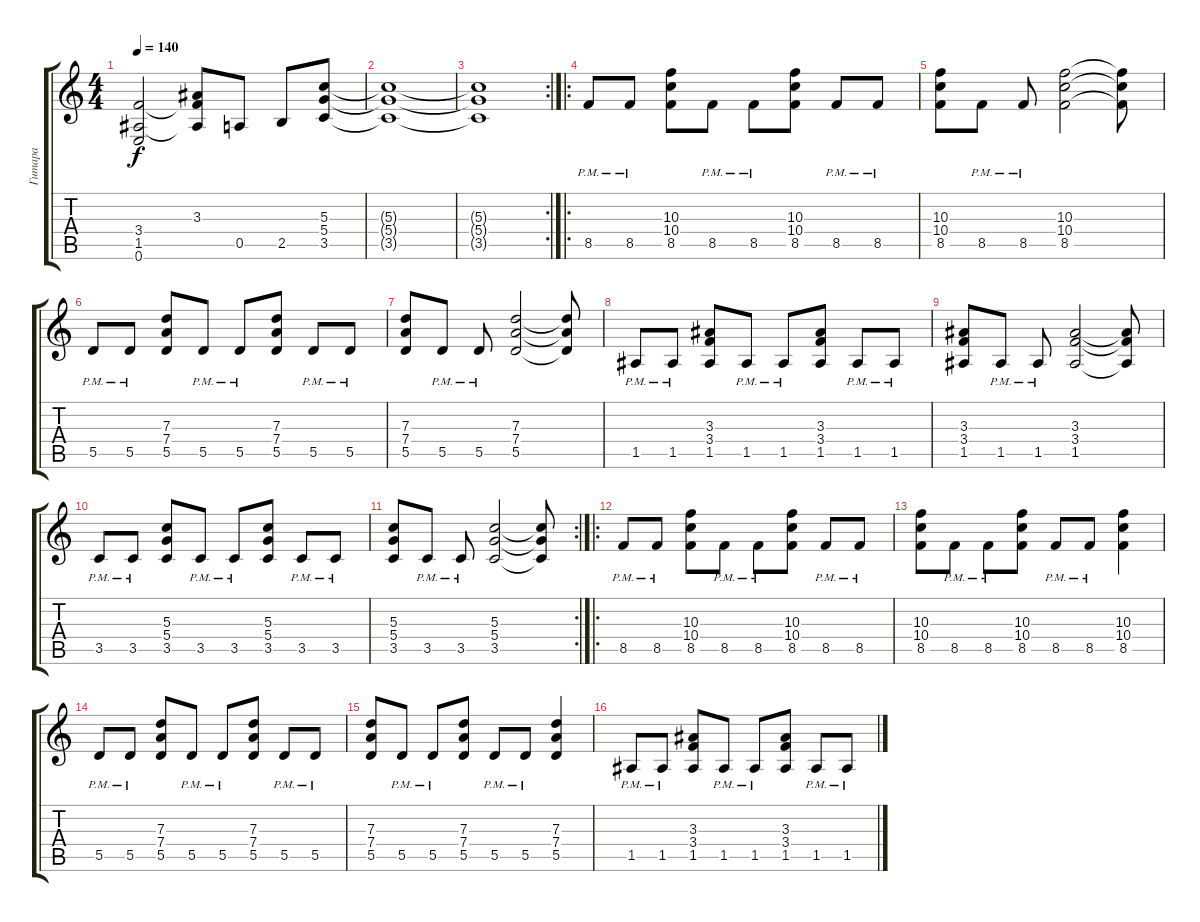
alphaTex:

\track ("Гитара" "Гитара") {instrument distortionguitar}
\staff {score tabs}
\tuning (E4 B3 G3 D3 A2 E2) {hide}
\ts (4 4)
\tempo 140
\clef g2
\ks c
(3.4{t} 1.5{t} 0.6).2{dy f} (3.3{t} 3.4{t} 1.5{t}).8 0.5.8 2.5.8 (5.3 5.4 3.5).8 |
(5.3{t} 5.4{t} 3.5{t}).1 |
\rc 2
(5.3{t} 5.4{t} 3.5{t}).1 |
\ro
8.5{pm}.8 8.5{pm}.8 (10.3 10.4 8.5).8 8.5{pm}.8 8.5{pm}.8 (10.3 10.4 8.5).8 8.5{pm}.8 8.5{pm}.8 |
(10.3 10.4 8.5).8 8.5{pm}.8 8.5{pm}.8 (10.3 10.4 8.5).2 (10.3{t} 10.4{t} 8.5{t}).8 |
5.5{pm}.8 5.5{pm}.8 (7.3 7.4 5.5).8 5.5{pm}.8 5.5{pm}.8 (7.3 7.4 5.5).8 5.5{pm}.8 5.5{pm}.8 |
(7.3 7.4 5.5).8 5.5{pm}.8 5.5{pm}.8 (7.3 7.4 5.5).2 (7.3{t} 7.4{t} 5.5{t}).8 |
1.5{pm}.8 1.5{pm}.8 (3.3 3.4 1.5).8 1.5{pm}.8 1.5{pm}.8 (3.3 3.4 1.5).8 1.5{pm}.8 1.5{pm}.8 |
(3.3 3.4 1.5).8 1.5{pm}.8 1.5{pm}.8 (3.3 3.4 1.5).2 (3.3{t} 3.4{t} 1.5{t}).8 |
3.5{pm}.8 3.5{pm}.8 (5.3 5.4 3.5).8 3.5{pm}.8 3.5{pm}.8 (5.3 5.4 3.5).8 3.5{pm}.8 3.5{pm}.8 |
\rc 2
(5.3 5.4 3.5).8 3.5{pm}.8 3.5{pm}.8 (5.3 5.4 3.5).2 (5.3{t} 5.4{t} 3.5{t}).8 |
\ro
8.5{pm}.8 8.5{pm}.8 (10.3 10.4 8.5).8 8.5{pm}.8 8.5{pm}.8 (10.3 10.4 8.5).8 8.5{pm}.8 8.5{pm}.8 |
(10.3 10.4 8.5).8 8.5{pm}.8 8.5{pm}.8 (10.3 10.4 8.5).8 8.5{pm}.8 8.5{pm}.8 (10.3 10.4 8.5).4 |
5.5{pm}.8 5.5{pm}.8 (7.3 7.4 5.5).8 5.5{pm}.8 5.5{pm}.8 (7.3 7.4 5.5).8 5.5{pm}.8 5.5{pm}.8 |
(7.3 7.4 5.5).8 5.5{pm}.8 5.5{pm}.8 (7.3 7.4 5.5).8 5.5{pm}.8 5.5{pm}.8 (7.3 7.4 5.5).4 |
1.5{pm}.8 1.5{pm}.8 (3.3 3.4 1.5).8 1.5{pm}.8 1.5{pm}.8 (3.3 3.4 1.5).8 1.5{pm}.8 1.5{pm}.8
